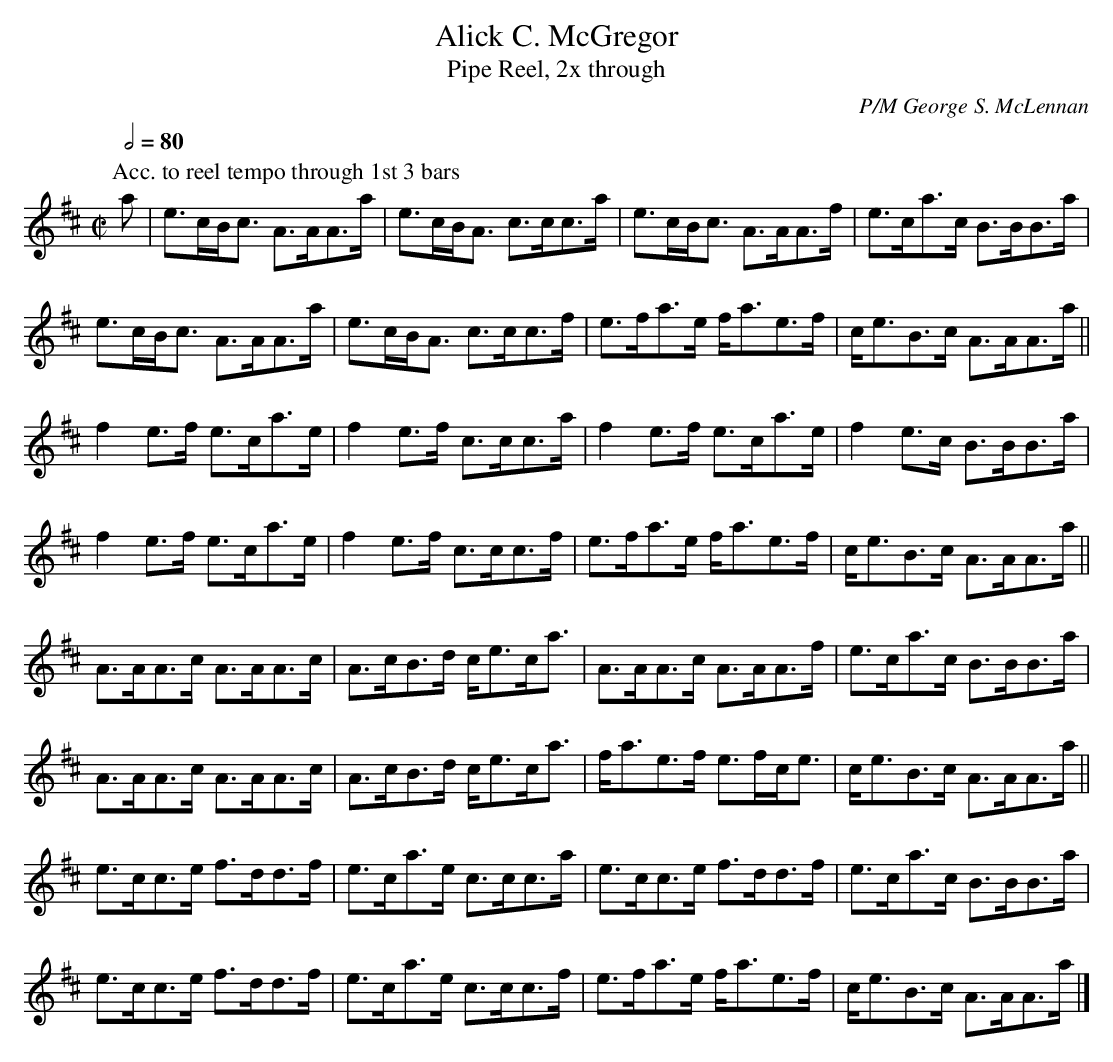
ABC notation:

X:1
T:Alick C. McGregor
T:Pipe Reel, 2x through
C:P/M George S. McLennan
M:C|
L:1/8
Q:1/2=80
K:Amix
P:Acc. to reel tempo through 1st 3 bars
a|e>cB<c A>AA>a|e>cB<A c>cc>a|e>cB<c A>AA>f|e>ca>c B>BB>a|
e>cB<c A>AA>a|e>cB<A c>cc>f|e>fa>e f<ae>f|c<eB>c A>AA>a||
f2 e>f e>ca>e|f2 e>f c>cc>a|f2e>f e>ca>e|f2 e>c B>BB>a|
f2 e>f e>ca>e|f2 e>f c>cc>f|e>fa>e f<ae>f|c<eB>c A>AA>a||
A>AA>c A>AA>c|A>cB>d c<ec<a|A>AA>c A>AA>f|e>ca>c B>BB>a|
A>AA>c A>AA>c|A>cB>d c<ec<a|f<ae>f e>fc<e|c<eB>c A>AA>a||
e>cc>e f>dd>f|e>ca>e c>cc>a|e>cc>e f>dd>f|e>ca>c B>BB>a|
e>cc>e f>dd>f|e>ca>e c>cc>f|e>fa>e f<ae>f|c<eB>c A>AA>a|]
